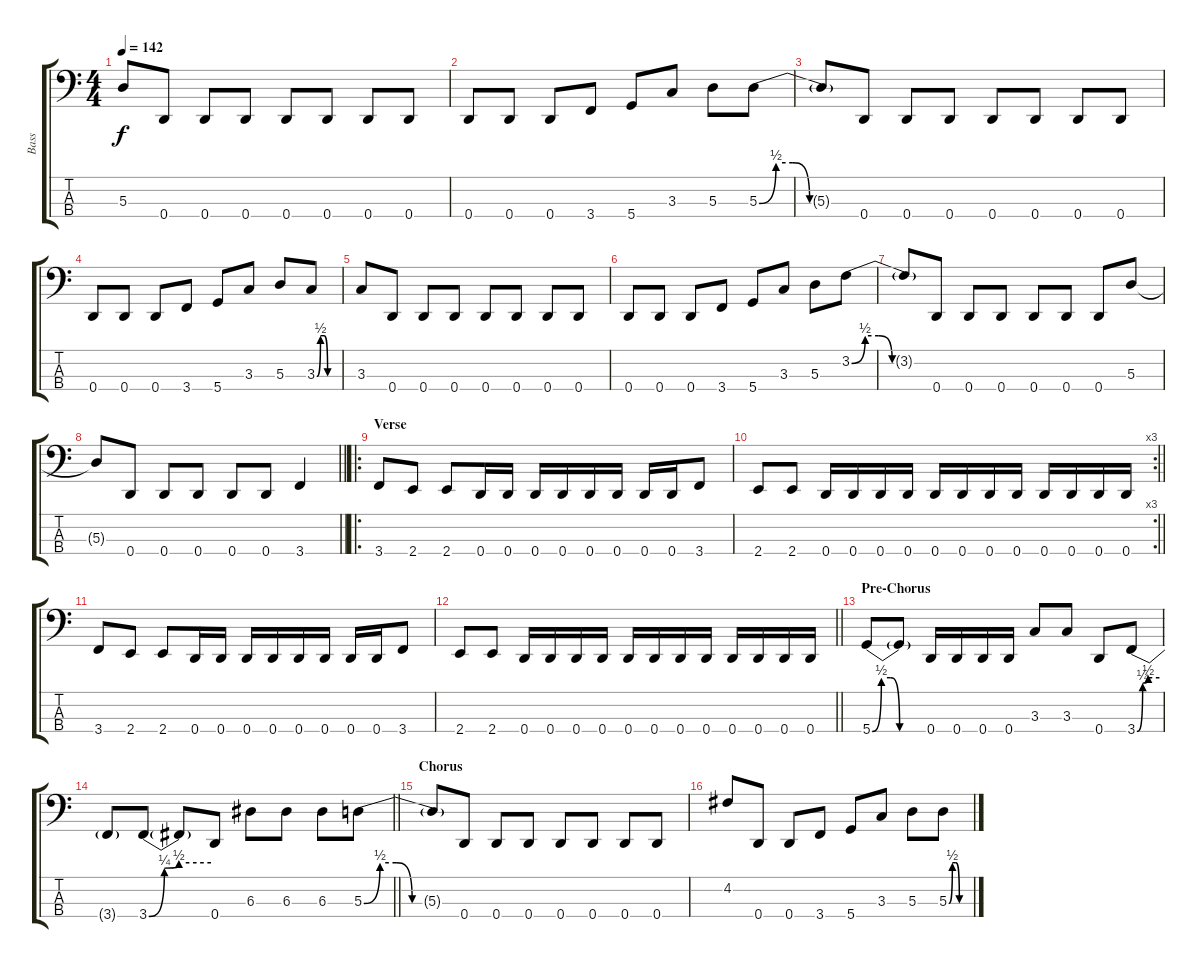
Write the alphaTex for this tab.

\track ("Bass" "Bass") {instrument electricbasspick}
\staff {score tabs}
\tuning (G2 D2 A1 D1) {hide}
\ts (4 4)
\tempo 142
\clef f4
\ks c
5.3{t}.8{dy f} 0.4.8 0.4.8 0.4.8 0.4.8 0.4.8 0.4.8 0.4.8 |
0.4.8 0.4.8 0.4.8 3.4.8 5.4.8 3.3.8 5.3.8 5.3{be (custom 0 0 10 2 20 2 30 0 60 0)}.8 |
5.3{t}.8 0.4.8 0.4.8 0.4.8 0.4.8 0.4.8 0.4.8 0.4.8 |
0.4.8 0.4.8 0.4.8 3.4.8 5.4.8 3.3.8 5.3.8 3.3{be (custom 0 0 10 2 20 2 30 0 60 0)}.8 |
3.3.8 0.4.8 0.4.8 0.4.8 0.4.8 0.4.8 0.4.8 0.4.8 |
0.4.8 0.4.8 0.4.8 3.4.8 5.4.8 3.3.8 5.3.8 3.2{be (custom 0 0 10 2 20 2 30 0 60 0)}.8 |
3.2{t}.8 0.4.8 0.4.8 0.4.8 0.4.8 0.4.8 0.4.8 5.3.8 |
\barLineRight lightlight
5.3{t}.8 0.4.8 0.4.8 0.4.8 0.4.8 0.4.8 3.4.4 |
\ro
\section ("" "Verse")
3.4.8 2.4.8 2.4.8 0.4.16 0.4.16 0.4.16 0.4.16 0.4.16 0.4.16 0.4.16 0.4.16 3.4.8 |
\rc 3
\barLineRight lightlight
2.4.8 2.4.8 0.4.16 0.4.16 0.4.16 0.4.16 0.4.16 0.4.16 0.4.16 0.4.16 0.4.16 0.4.16 0.4.16 0.4.16 |
3.4.8 2.4.8 2.4.8 0.4.16 0.4.16 0.4.16 0.4.16 0.4.16 0.4.16 0.4.16 0.4.16 3.4.8 |
\barLineRight lightlight
2.4.8 2.4.8 0.4.16 0.4.16 0.4.16 0.4.16 0.4.16 0.4.16 0.4.16 0.4.16 0.4.16 0.4.16 0.4.16 0.4.16 |
\section ("" "Pre-Chorus")
5.4{be (custom 0 0 10 2 20 2 30 0 60 0)}.8 5.4{t}.8 0.4.16 0.4.16 0.4.16 0.4.16 3.3.8 3.3.8 0.4.8 3.4{be (custom 0 0 15 1 30 2 60 2)}.8 |
\barLineRight lightlight
3.4{t}.8 3.4{be (custom 0 0 15 1 29 2 60 2)}.8 3.4{t}.8 0.4.8 6.3.8 6.3.8 6.3.8 5.3{be (custom 0 0 10 2 20 2 30 0 60 0)}.8 |
\section ("" "Chorus")
5.3{t}.8 0.4.8 0.4.8 0.4.8 0.4.8 0.4.8 0.4.8 0.4.8 |
4.2.8 0.4.8 0.4.8 3.4.8 5.4.8 3.3.8 5.3.8 5.3{be (custom 0 0 10 2 20 2 30 0 60 0)}.8
